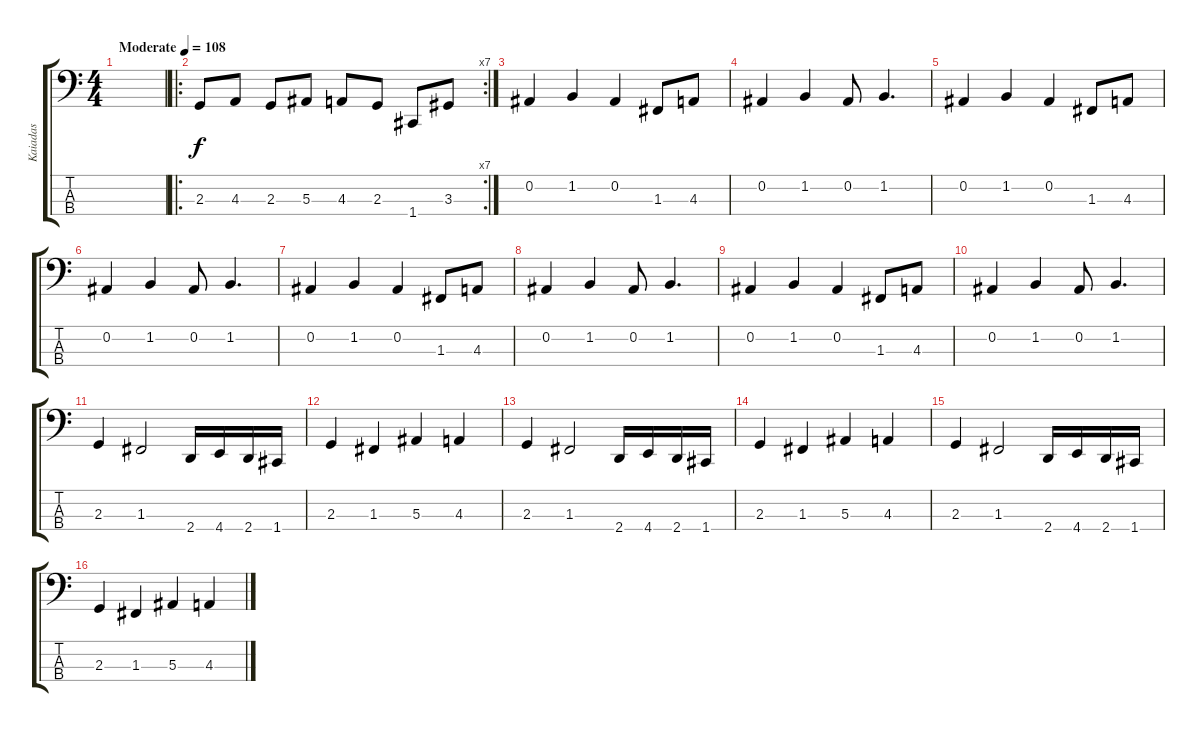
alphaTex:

\track ("Kaiadas" "Kaiadas") {instrument electricbasspick}
\staff {score tabs}
\tuning (Eb2 Bb1 F1 C1) {hide}
\ts (4 4)
\tempo (108 "Moderate")
\tempo 115
\tempo (108 "Moderate")
\clef f4
\ks c
|
\ro
\rc 7
2.3.8 4.3.8 2.3.8 5.3.8 4.3.8 2.3.8 1.4.8 3.3.8 |
0.2.4 1.2.4 0.2.4 1.3.8 4.3.8 |
0.2.4 1.2.4 0.2.8 1.2.4{d} |
0.2.4 1.2.4 0.2.4 1.3.8 4.3.8 |
0.2.4 1.2.4 0.2.8 1.2.4{d} |
0.2.4 1.2.4 0.2.4 1.3.8 4.3.8 |
0.2.4 1.2.4 0.2.8 1.2.4{d} |
0.2.4 1.2.4 0.2.4 1.3.8 4.3.8 |
0.2.4 1.2.4 0.2.8 1.2.4{d} |
2.3.4 1.3.2 2.4.16 4.4.16 2.4.16 1.4.16 |
2.3.4 1.3.4 5.3.4 4.3.4 |
2.3.4 1.3.2 2.4.16 4.4.16 2.4.16 1.4.16 |
2.3.4 1.3.4 5.3.4 4.3.4 |
2.3.4 1.3.2 2.4.16 4.4.16 2.4.16 1.4.16 |
2.3.4 1.3.4 5.3.4 4.3.4
